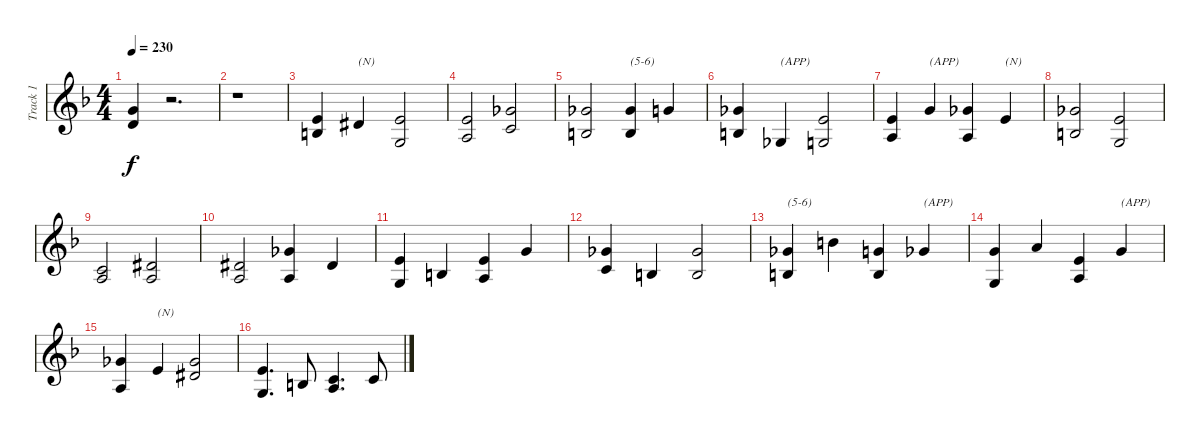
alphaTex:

\track ("Track 1" "Track 1") {instrument harpsichord}
\staff {score}
\tuning (Gb4 Db4 A3 E3 B2 Gb2) {hide}
\ts (4 4)
\tempo 230
\clef g2
\ks f
(1.1{t} 1.2{t}).4{dy f} r.2{d} |
r.1 |
(3.2 2.3).4 2.2{acc #}.4{txt "(N)"} (3.2 3.4).2 |
(3.2 0.3).2 (0.1 3.3).2 |
(0.1 2.3).2 (0.1 2.3).4{txt "(5-6)"} 1.1.4 |
(0.1 2.3).4 2.4.4{txt "(APP)"} (3.2 3.4).2 |
(3.2 0.3).4 1.1.4{txt "(APP)"} (0.1 5.4).4 3.2.4{txt "(N)"} |
(0.1 2.3).2 (3.2 3.4).2 |
(3.3 5.4).2 (6.3{acc #} 5.4).2 |
(2.2{acc #} 0.3).2 (0.1 0.3).4 2.2{acc #}.4 |
(3.2 3.4).4 2.3.4 (3.2 0.3).4 1.1.4 |
(3.3 14.4).4 2.3.4 (0.1 2.3).2 |
(0.1 2.3).4{txt "(5-6)"} 5.1.4 (1.1 2.3).4 0.1.4{txt "(APP)"} |
(1.1 3.4).4 3.1.4 (3.2 0.3).4 1.1.4{txt "(APP)"} |
(0.1 5.4).4 3.2.4{txt "(N)"} (0.1 2.2{acc #}).2 |
(3.2 3.4).4{d} 2.3.8 (3.3 5.4).4{d} 3.3.8
